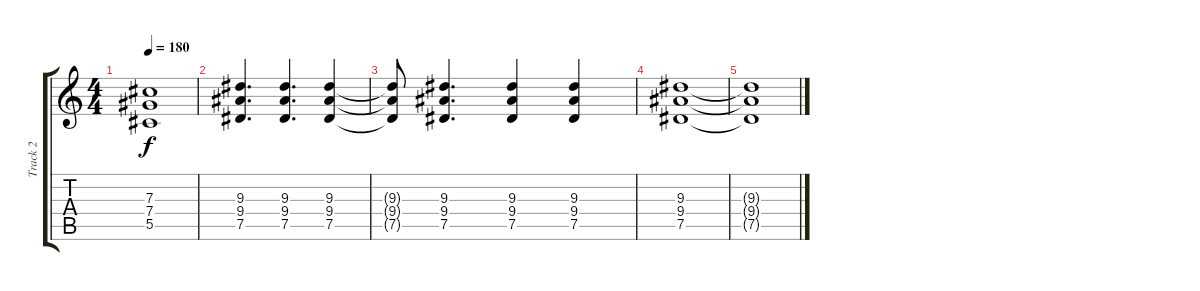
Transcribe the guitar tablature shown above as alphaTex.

\track ("Track 2" "Track 2") {instrument distortionguitar}
\staff {score tabs}
\tuning (Eb4 Bb3 Gb3 Db3 Ab2 Eb2) {hide}
\ts (4 4)
\tempo 180
\clef g2
\ks c
(7.3{t} 7.4{t} 5.5{t}).1{dy f} |
(9.3 9.4 7.5).4{d} (9.3 9.4 7.5).4{d} (9.3 9.4 7.5).4 |
(9.3{t} 9.4{t} 7.5{t}).8 (9.3 9.4 7.5).4{d} (9.3 9.4 7.5).4 (9.3 9.4 7.5).4 |
(9.3 9.4 7.5).1 |
(9.3{t} 9.4{t} 7.5{t}).1
